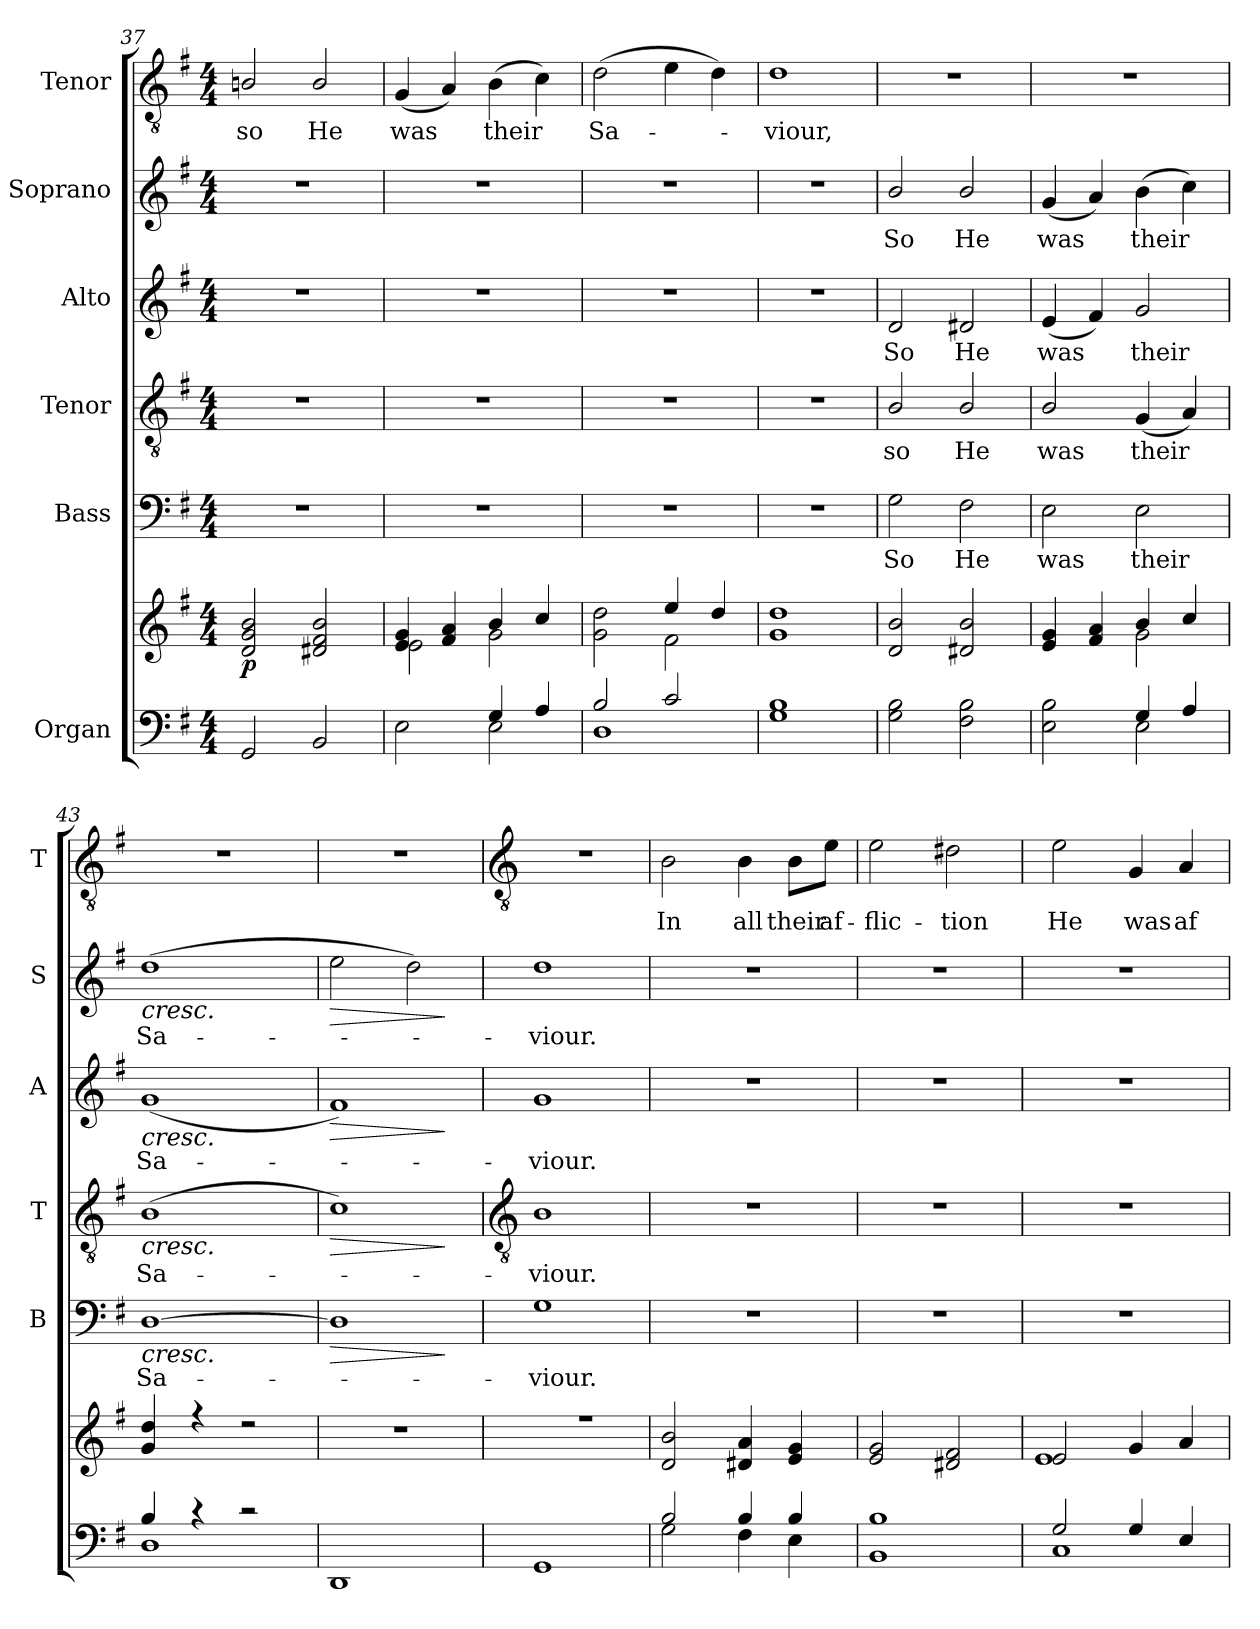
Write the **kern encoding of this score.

**kern	**kern	**dynam	**kern	**text	**dynam	**kern	**text	**dynam	**kern	**text	**dynam	**kern	**text	**dynam	**kern	**text
*part6	*part6	*part6	*part5	*part5	*part5	*part4	*part4	*part4	*part3	*part3	*part3	*part2	*part2	*part2	*part1	*part1
*staff7	*staff6	*staff6/7	*staff5	*staff5	*staff5	*staff4	*staff4	*staff4	*staff3	*staff3	*staff3	*staff2	*staff2	*staff2	*staff1	*staff1
*I"Organ	*	*	*I"Bass	*	*	*I"Tenor	*	*	*I"Alto	*	*	*I"Soprano	*	*	*I"Tenor	*
*	*	*	*I'B	*	*	*I'T	*	*	*I'A	*	*	*I'S	*	*	*I'T	*
*clefF4	*clefG2	*	*clefF4	*	*	*clefGv2	*	*	*clefG2	*	*	*clefG2	*	*	*clefGv2	*
*k[f#]	*k[f#]	*	*k[f#]	*	*	*k[f#]	*	*	*k[f#]	*	*	*k[f#]	*	*	*k[f#]	*
*G:	*G:	*	*G:	*	*	*G:	*	*	*G:	*	*	*G:	*	*	*G:	*
*M4/4	*M4/4	*	*M4/4	*	*	*M4/4	*	*	*M4/4	*	*	*M4/4	*	*	*M4/4	*
=37	=37	=37	=37	=37	=37	=37	=37	=37	=37	=37	=37	=37	=37	=37	=37	=37
*^	*^	*	*	*	*	*	*	*	*	*	*	*	*	*	*	*
!	!	!	!	!LO:DY:b	!	!	!	!	!	!	!	!	!	!	!	!	!	!LO:LY:b
2GG/	1ryy	2d 2g 2b	1ryy	p	1r	.	.	1r	.	.	1r	.	.	1r	.	.	2Bn/	so
!	!	!	!	!	!	!	!	!	!	!	!	!	!	!	!	!	!	!LO:LY:b
2BB/	.	2d#X 2f# 2b	.	.	.	.	.	.	.	.	.	.	.	.	.	.	2B/	He
=38	=38	=38	=38	=38	=38	=38	=38	=38	=38	=38	=38	=38	=38	=38	=38	=38	=38	=38
!	!	!	!	!	!	!	!	!	!	!	!	!	!	!	!	!	!	!LO:LY:b
2ryy	2E\	4e 4g	2e\	.	1r	.	.	1r	.	.	1r	.	.	1r	.	.	(<4G	was
.	.	4f# 4a	.	.	.	.	.	.	.	.	.	.	.	.	.	.	4A)	.
!	!	!	!	!	!	!	!	!	!	!	!	!	!	!	!	!	!	!LO:LY:b
4G/	2E\	4b	2g\	.	.	.	.	.	.	.	.	.	.	.	.	.	(>4B	their
4A/	.	4cc	.	.	.	.	.	.	.	.	.	.	.	.	.	.	4c)	.
=39	=39	=39	=39	=39	=39	=39	=39	=39	=39	=39	=39	=39	=39	=39	=39	=39	=39	=39
!	!	!	!	!	!	!	!	!	!	!	!	!	!	!	!	!	!	!LO:LY:b
2B/	1D\	2g 2dd	2ryy	.	1r	.	.	1r	.	.	1r	.	.	1r	.	.	(>2d	Sa-
2c/	.	4ee/	2f#\	.	.	.	.	.	.	.	.	.	.	.	.	.	4e	.
.	.	4dd/	.	.	.	.	.	.	.	.	.	.	.	.	.	.	4d)	.
=40	=40	=40	=40	=40	=40	=40	=40	=40	=40	=40	=40	=40	=40	=40	=40	=40	=40	=40
!	!	!	!	!	!	!	!	!	!	!	!	!	!	!	!	!	!	!LO:LY:b
1ryy	1G\ 1B\	1g 1dd	1ryy	.	1r	.	.	1r	.	.	1r	.	.	1r	.	.	1d	viour,
=41	=41	=41	=41	=41	=41	=41	=41	=41	=41	=41	=41	=41	=41	=41	=41	=41	=41	=41
!	!	!	!	!	!	!LO:LY:b	!	!	!LO:LY:b	!	!	!LO:LY:b	!	!	!LO:LY:b	!	!	!
1ryy	2G\ 2B\	2d 2b	1ryy	.	2G	So	.	2B/	so	.	2d	So	.	2b/	So	.	1r	.
!	!	!	!	!	!	!LO:LY:b	!	!	!LO:LY:b	!	!	!LO:LY:b	!	!	!LO:LY:b	!	!	!
.	2F#\ 2B\	2d#X 2b	.	.	2F#	He	.	2B/	He	.	2d#X	He	.	2b/	He	.	.	.
=42	=42	=42	=42	=42	=42	=42	=42	=42	=42	=42	=42	=42	=42	=42	=42	=42	=42	=42
!	!	!	!	!	!	!LO:LY:b	!	!	!LO:LY:b	!	!	!LO:LY:b	!	!	!LO:LY:b	!	!	!
2ryy	2E\ 2B\	4e 4g	2ryy	.	2E	was	.	2B/	was	.	(<4e	was	.	(<4g	was	.	1r	.
.	.	4f# 4a	.	.	.	.	.	.	.	.	4f#)	.	.	4a)	.	.	.	.
!	!	!	!	!	!	!LO:LY:b	!	!	!LO:LY:b	!	!	!LO:LY:b	!	!	!LO:LY:b	!	!	!
4G/	2E\	4b/	2g\	.	2E	their	.	(<4G	their	.	2g	their	.	(>4b	their	.	.	.
4A/	.	4cc/	.	.	.	.	.	4A)	.	.	.	.	.	4cc)	.	.	.	.
=43	=43	=43	=43	=43	=43	=43	=43	=43	=43	=43	=43	=43	=43	=43	=43	=43	=43	=43
!	!	!	!	!	!	!LO:LY:b	!LO:HP:b	!	!LO:LY:b	!LO:HP:b	!	!LO:LY:b	!LO:HP:b	!	!LO:LY:b	!LO:HP:b	!	!
4B/	1D\	4g 4dd	1ryy	.	[1D	Sa-	<	(>1B	Sa-	<	(<1g	Sa-	<	(>1dd	Sa-	<	1r	.
4r	.	4r	.	.	.	.	.	.	.	.	.	.	.	.	.	.	.	.
2r	.	2r	.	.	.	.	.	.	.	.	.	.	.	.	.	.	.	.
=44	=44	=44	=44	=44	=44	=44	=44	=44	=44	=44	=44	=44	=44	=44	=44	=44	=44	=44
!	!	!	!	!	!	!	!LO:HP:b	!	!	!LO:HP:b	!	!	!LO:HP:b	!	!	!LO:HP:b	!	!
1ryy	1DD\	1r	1ryy	.	1D]	.	>	1c)	.	>	1f#)	.	>	2ee	.	>	1r	.
.	.	.	.	.	.	.	.	.	.	.	.	.	.	2dd)	.	[	.	.
*v	*v	*	*	*	*	*	*	*	*	*	*	*	*	*	*	*	*	*
*	*v	*v	*	*	*	*	*	*	*	*	*	*	*	*	*	*	*
.	.	.	.	.	[ ]	.	.	[ ]	.	.	[ ]	.	.	]	.	.
!!LO:LB:g=z
=45	=45	=45	=45	=45	=45	=45	=45	=45	=45	=45	=45	=45	=45	=45	=45	=45
*	*	*	*	*	*	*clefGv2	*	*	*	*	*	*	*	*	*clefGv2	*
*^	*^	*	*	*	*	*	*	*	*	*	*	*	*	*	*	*
!	!	!	!	!	!	!LO:LY:b	!	!	!LO:LY:b	!	!	!LO:LY:b	!	!	!LO:LY:b	!	!	!
1ryy	1GG\	1r	1ryy	.	1G	viour.	.	1B	viour.	.	1g	viour.	.	1dd	viour.	.	1r	.
=46	=46	=46	=46	=46	=46	=46	=46	=46	=46	=46	=46	=46	=46	=46	=46	=46	=46	=46
!	!	!	!	!	!	!	!	!	!	!	!	!	!	!	!	!	!	!LO:LY:b
2B/	2G\	2d 2b	1ryy	.	1r	.	.	1r	.	.	1r	.	.	1r	.	.	2B	In
!	!	!	!	!	!	!	!	!	!	!	!	!	!	!	!	!	!	!LO:LY:b
4B/	4F#\	4d#X 4a	.	.	.	.	.	.	.	.	.	.	.	.	.	.	4B	all
!	!	!	!	!	!	!	!	!	!	!	!	!	!	!	!	!	!	!LO:LY:b
4B/	4E\	4e 4g	.	.	.	.	.	.	.	.	.	.	.	.	.	.	8B\L	their
!	!	!	!	!	!	!	!	!	!	!	!	!	!	!	!	!	!	!LO:LY:b
.	.	.	.	.	.	.	.	.	.	.	.	.	.	.	.	.	8e\J	af-
=47	=47	=47	=47	=47	=47	=47	=47	=47	=47	=47	=47	=47	=47	=47	=47	=47	=47	=47
!	!	!	!	!	!	!	!	!	!	!	!	!	!	!	!	!	!	!LO:LY:b
1B/	1BB\	2e 2g	1ryy	.	1r	.	.	1r	.	.	1r	.	.	1r	.	.	2e	-flic-
!	!	!	!	!	!	!	!	!	!	!	!	!	!	!	!	!	!	!LO:LY:b
.	.	2d#X 2f#	.	.	.	.	.	.	.	.	.	.	.	.	.	.	2d#X	-tion
=48	=48	=48	=48	=48	=48	=48	=48	=48	=48	=48	=48	=48	=48	=48	=48	=48	=48	=48
!	!	!	!	!	!	!	!	!	!	!	!	!	!	!	!	!	!	!LO:LY:b
2G/	1C\	2e	1e\	.	1r	.	.	1r	.	.	1r	.	.	1r	.	.	2e	He
!	!	!	!	!	!	!	!	!	!	!	!	!	!	!	!	!	!	!LO:LY:b
4G/	.	4g	.	.	.	.	.	.	.	.	.	.	.	.	.	.	4G	was
!	!	!	!	!	!	!	!	!	!	!	!	!	!	!	!	!	!	!LO:LY:b
4E/	.	4a	.	.	.	.	.	.	.	.	.	.	.	.	.	.	4A	af-
*v	*v	*	*	*	*	*	*	*	*	*	*	*	*	*	*	*	*	*
*	*v	*v	*	*	*	*	*	*	*	*	*	*	*	*	*	*	*
=	=	=	=	=	=	=	=	=	=	=	=	=	=	=	=	=
*-	*-	*-	*-	*-	*-	*-	*-	*-	*-	*-	*-	*-	*-	*-	*-	*-
